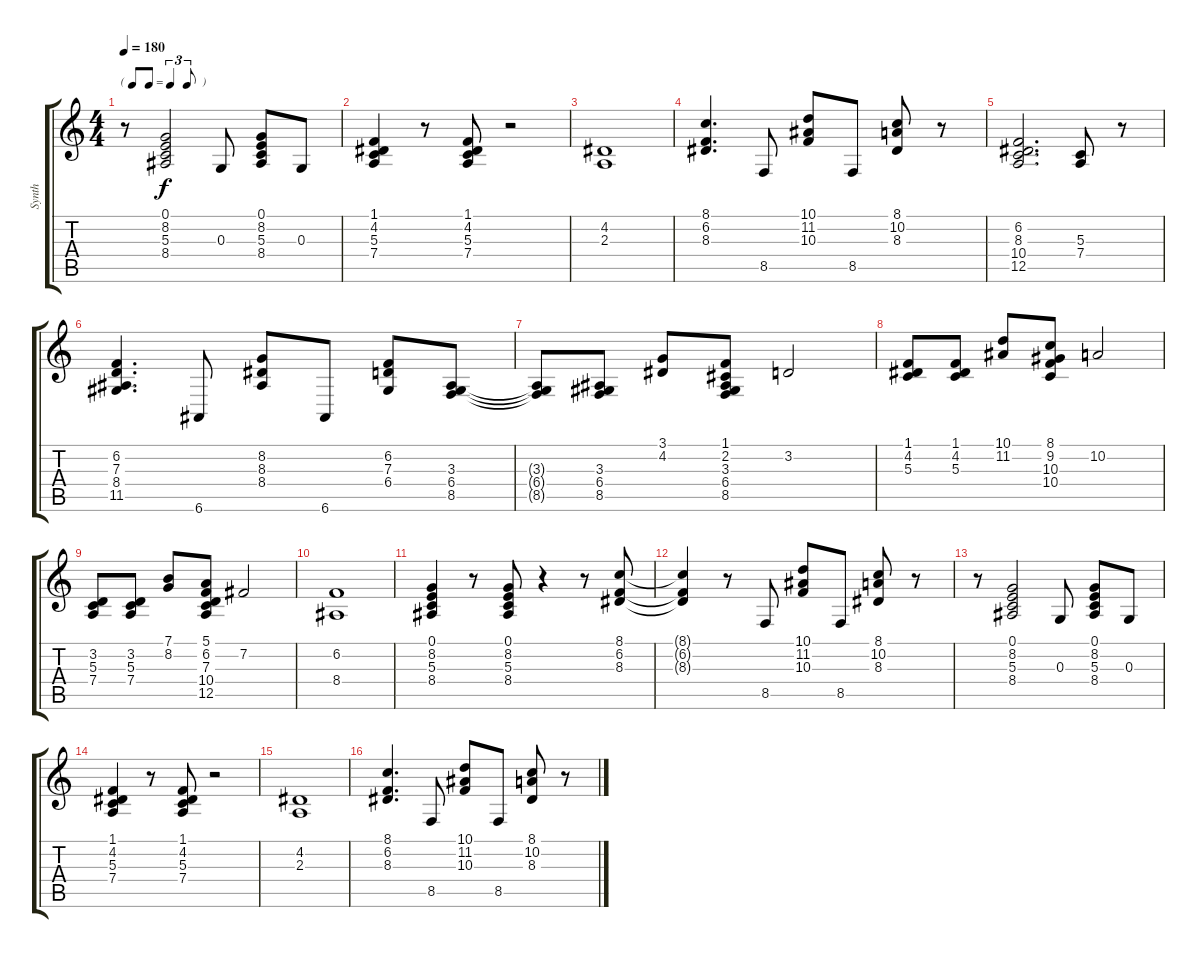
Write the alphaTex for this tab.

\track ("Synth" "Synth") {instrument brasssection}
\staff {score tabs}
\tuning (E4 B3 G3 D3 A2 E2) {hide}
\ts (4 4)
\tf triplet8th
\tempo 180
\clef g2
\ks c
r.8{dy f} (0.1 8.2 5.3 8.4).2 0.3.8 (0.1 8.2 5.3 8.4).8 0.3.8 |
(1.1 4.2 5.3 7.4).4 r.8 (1.1 4.2 5.3 7.4).8 r.2 |
(4.2 2.3).1 |
(8.1 6.2 8.3).4{d} 8.5.8 (10.1 11.2 10.3).8 8.5.8 (8.1 10.2 8.3).8 r.8 |
(6.2 8.3 10.4 12.5).2{d} (5.3 7.4).8 r.8 |
(6.2 7.3 8.4 11.5).4{d} 6.6.8 (8.2 8.3 8.4).8 6.6.8 (6.2 7.3 6.4).8 (3.3 6.4 8.5).8 |
(3.3{t} 6.4{t} 8.5{t}).8 (3.3 6.4 8.5).8 (3.1 4.2).8 (1.1 2.2 3.3 6.4 8.5).8 3.2.2 |
(1.1 4.2 5.3).8 (1.1 4.2 5.3).8 (10.1 11.2).8 (8.1 9.2 10.3 10.4).8 10.2.2 |
(3.2 5.3 7.4).8 (3.2 5.3 7.4).8 (7.1 8.2).8 (5.1 6.2 7.3 10.4 12.5).8 7.2.2 |
(6.2 8.4).1 |
(0.1 8.2 5.3 8.4).4 r.8 (0.1 8.2 5.3 8.4).8 r.4 r.8 (8.1 6.2 8.3).8 |
(8.1{t} 6.2{t} 8.3{t}).4 r.8 8.5.8 (10.1 11.2 10.3).8 8.5.8 (8.1 10.2 8.3).8 r.8 |
r.8 (0.1 8.2 5.3 8.4).2 0.3.8 (0.1 8.2 5.3 8.4).8 0.3.8 |
(1.1 4.2 5.3 7.4).4 r.8 (1.1 4.2 5.3 7.4).8 r.2 |
(4.2 2.3).1 |
(8.1 6.2 8.3).4{d} 8.5.8 (10.1 11.2 10.3).8 8.5.8 (8.1 10.2 8.3).8 r.8
